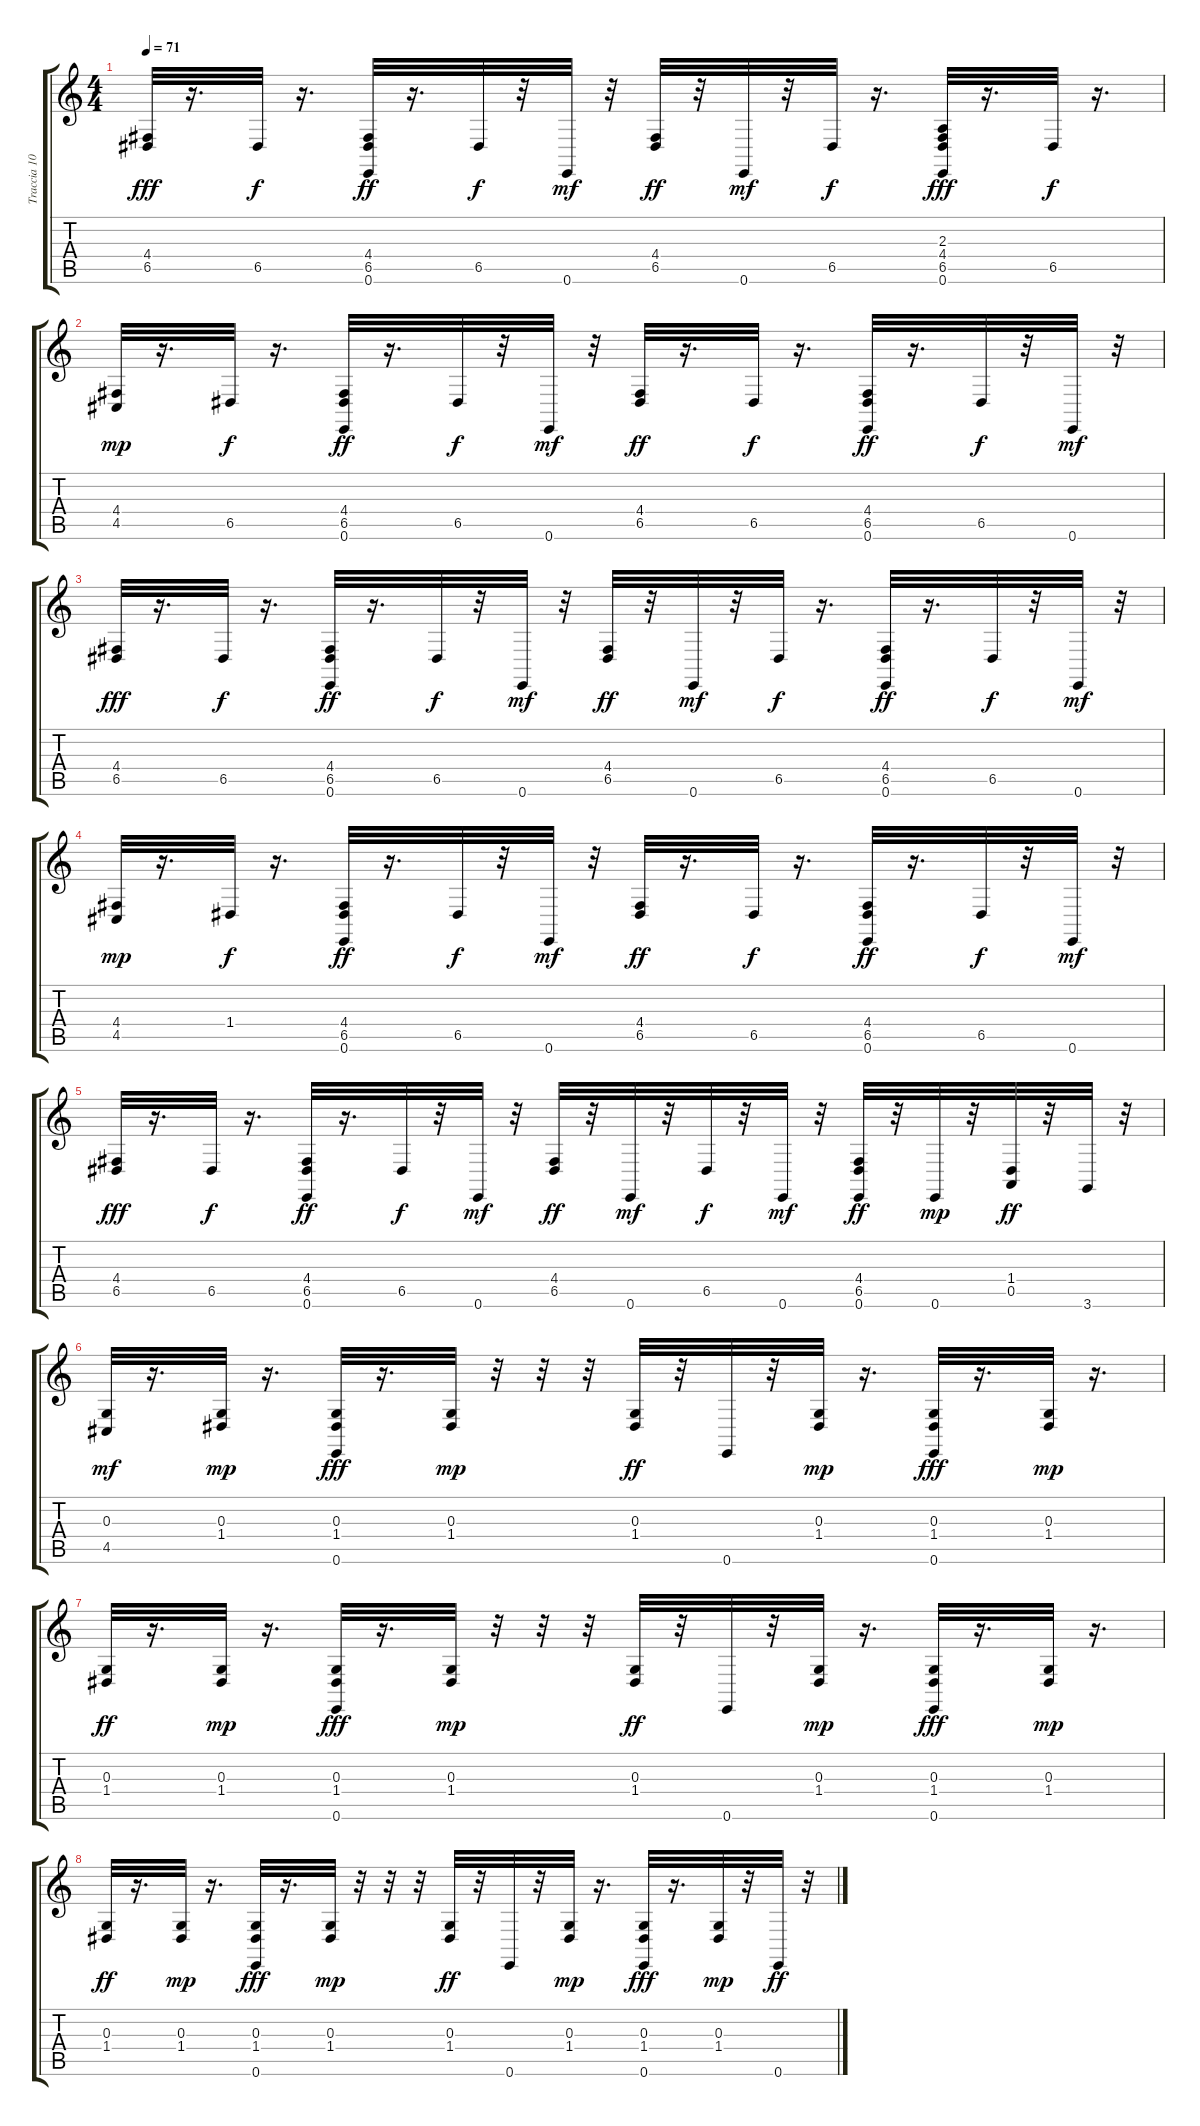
\track ("Traccia 10" "Traccia 10") {instrument acousticgrandpiano}
\staff {score tabs}
\tuning (E4 B3 G3 D3 A2 E2) {hide}
\ts (4 4)
\tempo 71
\clef g2
\ks c
(4.4 6.5).32{dy fff} r.16{d} 6.5.32{dy f} r.16{d} (4.4 6.5 0.6).32{dy ff} r.16{d} 6.5.32{dy f} r.32 0.6.32{dy mf} r.32 (4.4 6.5).32{dy ff} r.32 0.6.32{dy mf} r.32 6.5.32{dy f} r.16{d} (2.3 4.4 6.5 0.6).32{dy fff} r.16{d} 6.5.32{dy f} r.16{d} |
(4.4 4.5).32{dy mp} r.16{d} 6.5.32{dy f} r.16{d} (4.4 6.5 0.6).32{dy ff} r.16{d} 6.5.32{dy f} r.32 0.6.32{dy mf} r.32 (4.4 6.5).32{dy ff} r.16{d} 6.5.32{dy f} r.16{d} (4.4 6.5 0.6).32{dy ff} r.16{d} 6.5.32{dy f} r.32 0.6.32{dy mf} r.32 |
(4.4 6.5).32{dy fff} r.16{d} 6.5.32{dy f} r.16{d} (4.4 6.5 0.6).32{dy ff} r.16{d} 6.5.32{dy f} r.32 0.6.32{dy mf} r.32 (4.4 6.5).32{dy ff} r.32 0.6.32{dy mf} r.32 6.5.32{dy f} r.16{d} (4.4 6.5 0.6).32{dy ff} r.16{d} 6.5.32{dy f} r.32 0.6.32{dy mf} r.32 |
(4.4 4.5).32{dy mp} r.16{d} 1.4.32{dy f} r.16{d} (4.4 6.5 0.6).32{dy ff} r.16{d} 6.5.32{dy f} r.32 0.6.32{dy mf} r.32 (4.4 6.5).32{dy ff} r.16{d} 6.5.32{dy f} r.16{d} (4.4 6.5 0.6).32{dy ff} r.16{d} 6.5.32{dy f} r.32 0.6.32{dy mf} r.32 |
(4.4 6.5).32{dy fff} r.16{d} 6.5.32{dy f} r.16{d} (4.4 6.5 0.6).32{dy ff} r.16{d} 6.5.32{dy f} r.32 0.6.32{dy mf} r.32 (4.4 6.5).32{dy ff} r.32 0.6.32{dy mf} r.32 6.5.32{dy f} r.32 0.6.32{dy mf} r.32 (4.4 6.5 0.6).32{dy ff} r.32 0.6.32{dy mp} r.32 (1.4 0.5).32{dy ff} r.32 3.6.32 r.32 |
(0.3 4.5).32{dy mf} r.16{d} (0.3 1.4).32{dy mp} r.16{d} (0.3 1.4 0.6).32{dy fff} r.16{d} (0.3 1.4).32{dy mp} r.32 r.32 r.32 (0.3 1.4).32{dy ff} r.32 0.6.32 r.32 (0.3 1.4).32{dy mp} r.16{d} (0.3 1.4 0.6).32{dy fff} r.16{d} (0.3 1.4).32{dy mp} r.16{d} |
(0.3 1.4).32{dy ff} r.16{d} (0.3 1.4).32{dy mp} r.16{d} (0.3 1.4 0.6).32{dy fff} r.16{d} (0.3 1.4).32{dy mp} r.32 r.32 r.32 (0.3 1.4).32{dy ff} r.32 0.6.32 r.32 (0.3 1.4).32{dy mp} r.16{d} (0.3 1.4 0.6).32{dy fff} r.16{d} (0.3 1.4).32{dy mp} r.16{d} |
(0.3 1.4).32{dy ff} r.16{d} (0.3 1.4).32{dy mp} r.16{d} (0.3 1.4 0.6).32{dy fff} r.16{d} (0.3 1.4).32{dy mp} r.32 r.32 r.32 (0.3 1.4).32{dy ff} r.32 0.6.32 r.32 (0.3 1.4).32{dy mp} r.16{d} (0.3 1.4 0.6).32{dy fff} r.16{d} (0.3 1.4).32{dy mp} r.32 0.6.32{dy ff} r.32
